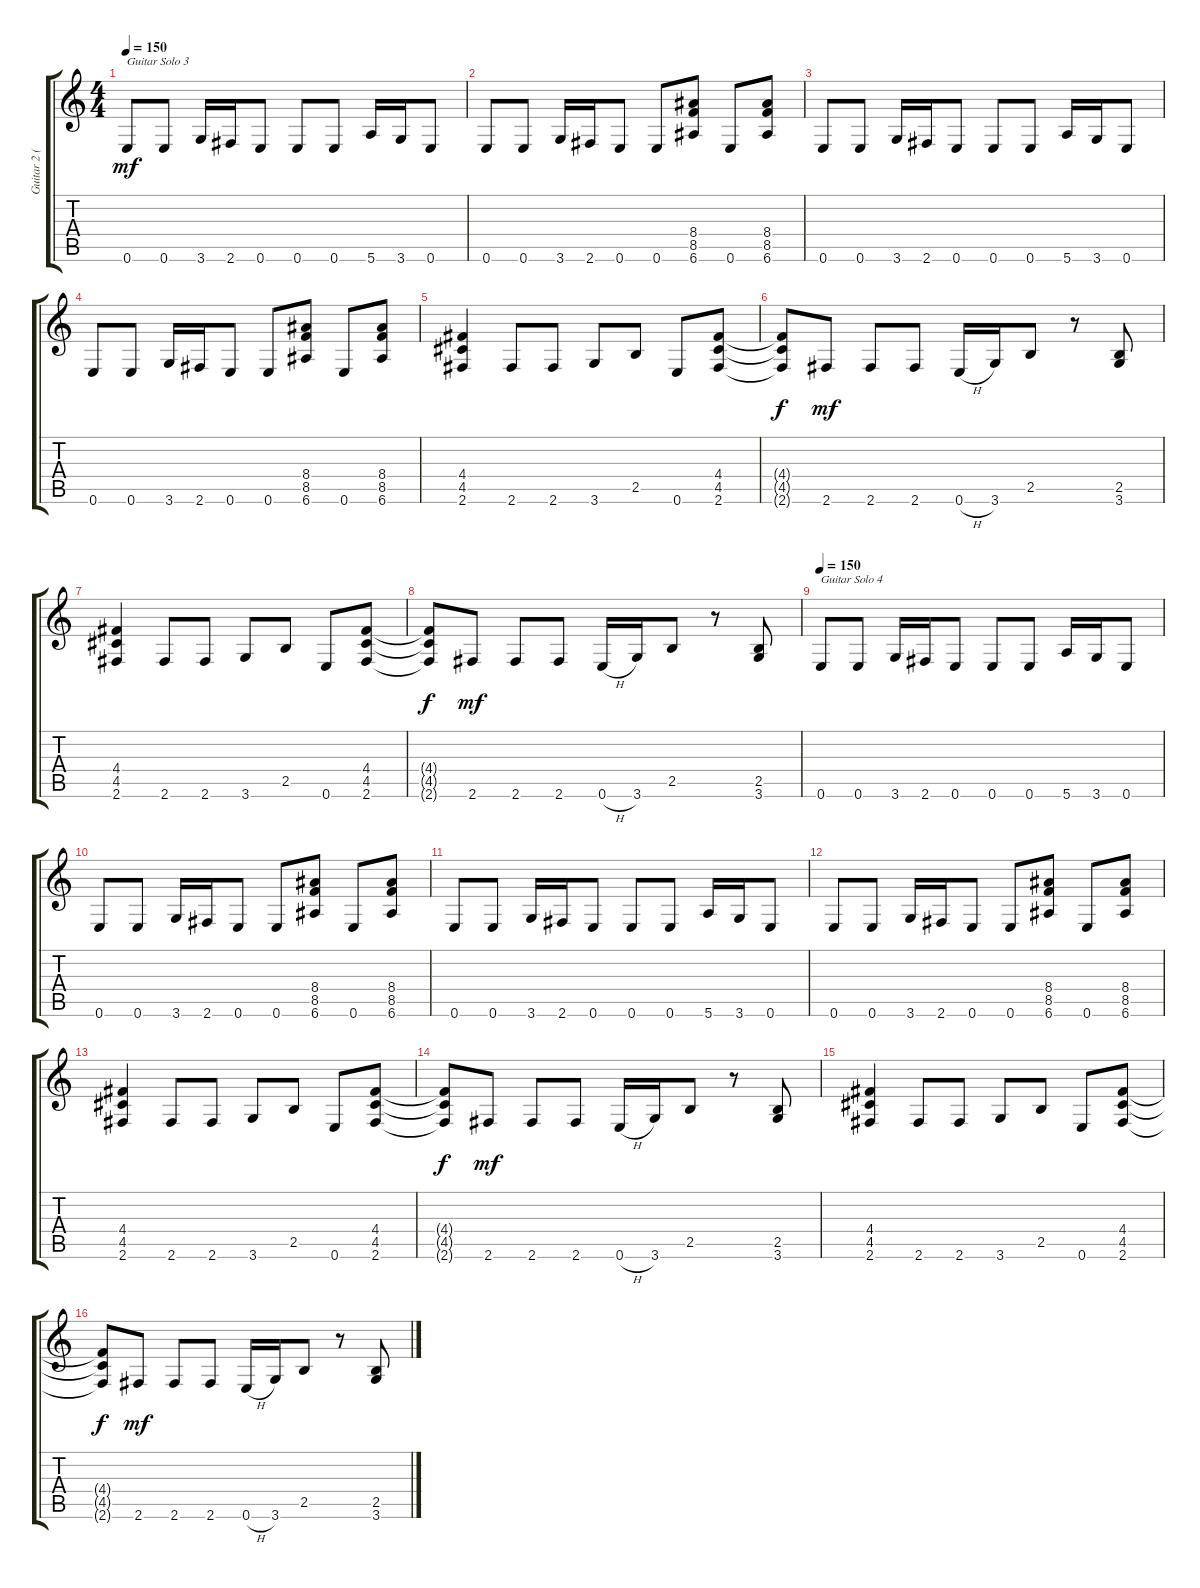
\track ("Guitar 2 (Al Pitrelli)" "Guitar 2 (") {instrument distortionguitar}
\staff {score tabs}
\tuning (E4 B3 G3 D3 A2 E2) {hide}
\ts (4 4)
\tempo 150
\clef g2
\ks c
0.6.8{txt "Guitar Solo 3" dy mf} 0.6.8 3.6.16 2.6.16 0.6.8 0.6.8 0.6.8 5.6.16 3.6.16 0.6.8 |
0.6.8 0.6.8 3.6.16 2.6.16 0.6.8 0.6.8 (8.4 8.5 6.6).8 0.6.8 (8.4 8.5 6.6).8 |
0.6.8 0.6.8 3.6.16 2.6.16 0.6.8 0.6.8 0.6.8 5.6.16 3.6.16 0.6.8 |
0.6.8 0.6.8 3.6.16 2.6.16 0.6.8 0.6.8 (8.4 8.5 6.6).8 0.6.8 (8.4 8.5 6.6).8 |
(4.4 4.5 2.6).4 2.6.8 2.6.8 3.6.8 2.5.8 0.6.8 (4.4 4.5 2.6).8 |
(4.4{t} 4.5{t} 2.6{t}).8{dy f} 2.6.8{dy mf} 2.6.8 2.6.8 0.6{h}.16 3.6.16 2.5.8 r.8 (2.5 3.6).8 |
(4.4 4.5 2.6).4 2.6.8 2.6.8 3.6.8 2.5.8 0.6.8 (4.4 4.5 2.6).8 |
(4.4{t} 4.5{t} 2.6{t}).8{dy f} 2.6.8{dy mf} 2.6.8 2.6.8 0.6{h}.16 3.6.16 2.5.8 r.8 (2.5 3.6).8 |
\tempo 150
0.6.8{txt "Guitar Solo 4"} 0.6.8 3.6.16 2.6.16 0.6.8 0.6.8 0.6.8 5.6.16 3.6.16 0.6.8 |
0.6.8 0.6.8 3.6.16 2.6.16 0.6.8 0.6.8 (8.4 8.5 6.6).8 0.6.8 (8.4 8.5 6.6).8 |
0.6.8 0.6.8 3.6.16 2.6.16 0.6.8 0.6.8 0.6.8 5.6.16 3.6.16 0.6.8 |
0.6.8 0.6.8 3.6.16 2.6.16 0.6.8 0.6.8 (8.4 8.5 6.6).8 0.6.8 (8.4 8.5 6.6).8 |
(4.4 4.5 2.6).4 2.6.8 2.6.8 3.6.8 2.5.8 0.6.8 (4.4 4.5 2.6).8 |
(4.4{t} 4.5{t} 2.6{t}).8{dy f} 2.6.8{dy mf} 2.6.8 2.6.8 0.6{h}.16 3.6.16 2.5.8 r.8 (2.5 3.6).8 |
(4.4 4.5 2.6).4 2.6.8 2.6.8 3.6.8 2.5.8 0.6.8 (4.4 4.5 2.6).8 |
(4.4{t} 4.5{t} 2.6{t}).8{dy f} 2.6.8{dy mf} 2.6.8 2.6.8 0.6{h}.16 3.6.16 2.5.8 r.8 (2.5 3.6).8
